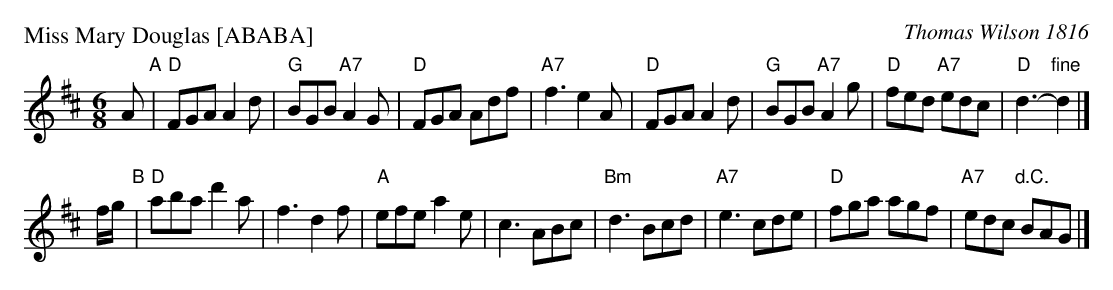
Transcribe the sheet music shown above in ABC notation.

X:1
P: Miss Mary Douglas [ABABA]
O: Thomas Wilson 1816
M: 6/8
L: 1/8
K: D
A "A"\
| "D"FGA A2d | "G"BGB "A7"A2G | "D"FGA Adf | "A7"f3 e2A \
| "D"FGA A2d | "G"BGB "A7"A2g | "D"fed "A7"edc | "D"d3- "fine"d2 |]
f/g/ "B"\
| "D"aba d'2a |  f3 d2f | "A"efe a2e | c3 ABc \
| "Bm"d3 Bcd | "A7"e3 cde | "D"fga agf | "A7"edc "d.C."BAG |]
